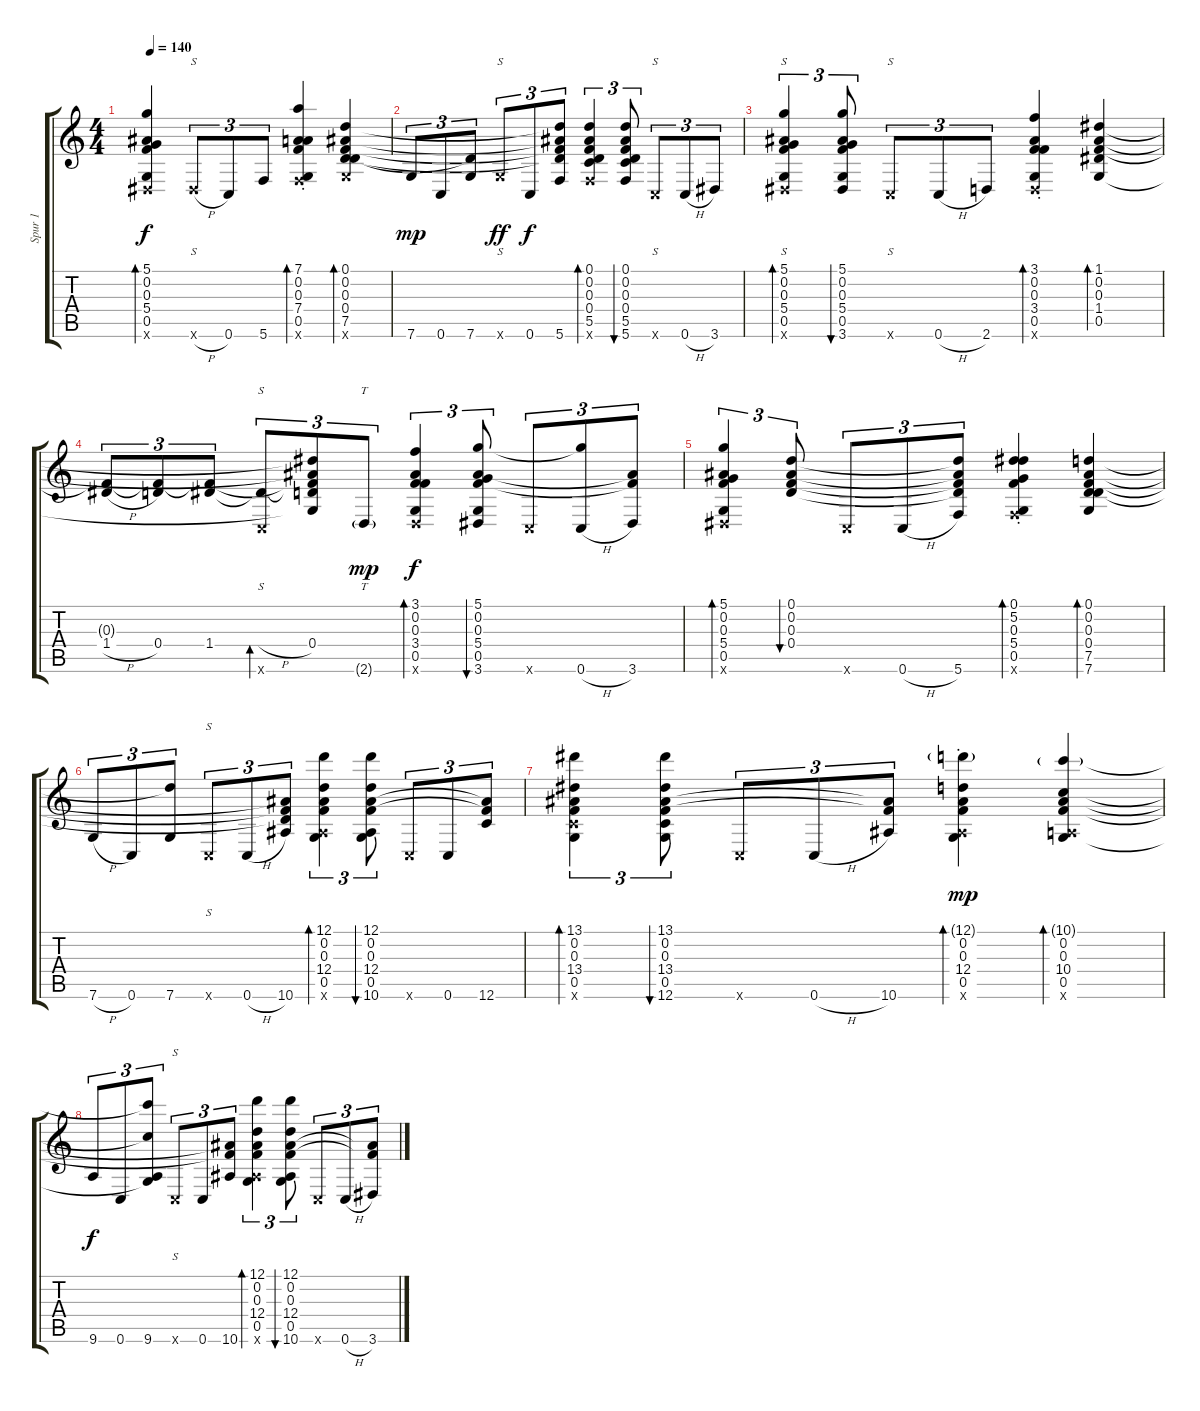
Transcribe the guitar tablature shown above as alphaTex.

\track ("Spur 1" "Spur 1") {instrument acousticguitarsteel}
\staff {score tabs}
\tuning (D4 Bb3 F3 D3 G2 C2) {hide}
\ts (4 4)
\tempo 140
\clef g2
\ks c
(5.1 0.2 0.3 5.4 0.5 3.6{x}).4{bd 120 dy f} 3.6{h x}.8{s tu (3 2)} 0.6.8{tu (3 2)} 5.6.8{tu (3 2)} (7.1{st} 0.2{st} 0.3{st} 7.4{st} 0.5{st} 5.6{st x}).4{bd 120} (0.1 0.2 0.3 0.4 7.5 7.6{x}).4{bd 240} |
7.6.8{tu (3 2) dy mp} 0.6.8{tu (3 2)} (7.5{t} 7.6).8{tu (3 2)} 7.6{x}.8{s tu (3 2) dy ff} 0.6.8{tu (3 2) dy f} (0.1{t} 0.2{t} 0.3{t} 0.4{t} 5.6).8{tu (3 2)} (0.1 0.2 0.3 0.4 5.5 5.6{x}).4{tu (3 2) bd 120} (0.1 0.2 0.3 0.4 5.5 5.6).8{tu (3 2) bu 120} 0.6{x}.8{s tu (3 2)} 0.6{h}.8{tu (3 2)} 3.6.8{tu (3 2)} |
(5.1 0.2 0.3 5.4 0.5 3.6{x}).4{s tu (3 2) bd 60} (5.1 0.2 0.3 5.4 0.5 3.6).8{tu (3 2) bu 60} 0.6{x}.8{s tu (3 2)} 0.6{h}.8{tu (3 2)} 2.6.8{tu (3 2)} (3.1{st} 0.2{st} 0.3{st} 3.4{st} 0.5{st} 2.6{st x}).4{bd 60} (1.1 0.2 0.3 1.4 0.5).4{bd 60} |
(0.3{t} 1.4{h}).8{tu (3 2)} (0.3{t} 0.4).8{tu (3 2)} (0.3{t} 1.4).8{tu (3 2)} (1.4{h t} 0.6{x}).8{s tu (3 2) bd 60} (1.1{t} 0.2{t} 0.3{t} 0.4 0.5{t}).8{tu (3 2)} 2.6{g}.8{tt tu (3 2) dy mp} (3.1 0.2 0.3 3.4 0.5 2.6{x}).4{tu (3 2) bd 60 dy f} (5.1 0.2 0.3 5.4 0.5 3.6).8{tu (3 2) bu 60} 0.6{x}.8{tu (3 2)} (5.1{t} 0.6{h}).8{tu (3 2)} (0.2{t} 0.3{t} 3.6).8{tu (3 2)} |
(5.1 0.2 0.3 5.4 0.5 3.6{x}).4{tu (3 2) bd 60} (0.1 0.2 0.3 0.4).8{tu (3 2) bu 60} 0.6{x}.8{tu (3 2)} 0.6{h}.8{tu (3 2)} (0.1{t} 0.2{t} 0.3{t} 0.4{t} 5.6).8{tu (3 2)} (0.1{st} 5.2{st} 0.3{st} 5.4{st} 0.5{st} 5.6{st x}).4{bd 60} (0.1 0.2 0.3 0.4 7.5 7.6).4{bd 60} |
7.6{h}.8{tu (3 2)} 0.6.8{tu (3 2)} (0.1{t} 7.6).8{tu (3 2)} 0.6{x}.8{s tu (3 2)} 0.6{h}.8{tu (3 2)} (0.2{t} 0.3{t} 0.4{t} 10.6).8{tu (3 2)} (12.1 0.2 0.3 12.4 0.5 10.6{x}).4{tu (3 2) bd 60} (12.1 0.2 0.3 12.4 0.5 10.6).8{tu (3 2) bu 60} 0.6{x}.8{tu (3 2)} 0.6.8{tu (3 2)} (0.2{t} 0.3{t} 12.6).8{tu (3 2)} |
(13.1 0.2 0.3 13.4 0.5 12.6{x}).4{tu (3 2) bd 60} (13.1 0.2 0.3 13.4 0.5 12.6).8{tu (3 2) bu 60} 0.6{x}.8{tu (3 2)} 0.6{h}.8{tu (3 2)} (0.2{t} 0.3{t} 10.6).8{tu (3 2)} (12.1{g st} 0.2{st} 0.3{st} 12.4{st} 0.5{st} 10.6{st x}).4{bd 60 dy mp} (10.1{g} 0.2 0.3 10.4 0.5 9.6{x}).4{bd 60} |
9.6.8{tu (3 2) dy f} 0.6.8{tu (3 2)} (10.1{t} 10.4{t} 0.5{t} 9.6).8{tu (3 2)} 0.6{x}.8{s tu (3 2)} 0.6.8{tu (3 2)} (0.2{t} 0.3{t} 10.6).8{tu (3 2)} (12.1 0.2 0.3 12.4 0.5 10.6{x}).4{tu (3 2) bd 60} (12.1 0.2 0.3 12.4 0.5 10.6).8{tu (3 2) bu 60} 0.6{x}.8{tu (3 2)} 0.6{h}.8{tu (3 2)} (0.2{t} 0.3{t} 3.6).8{tu (3 2)}
